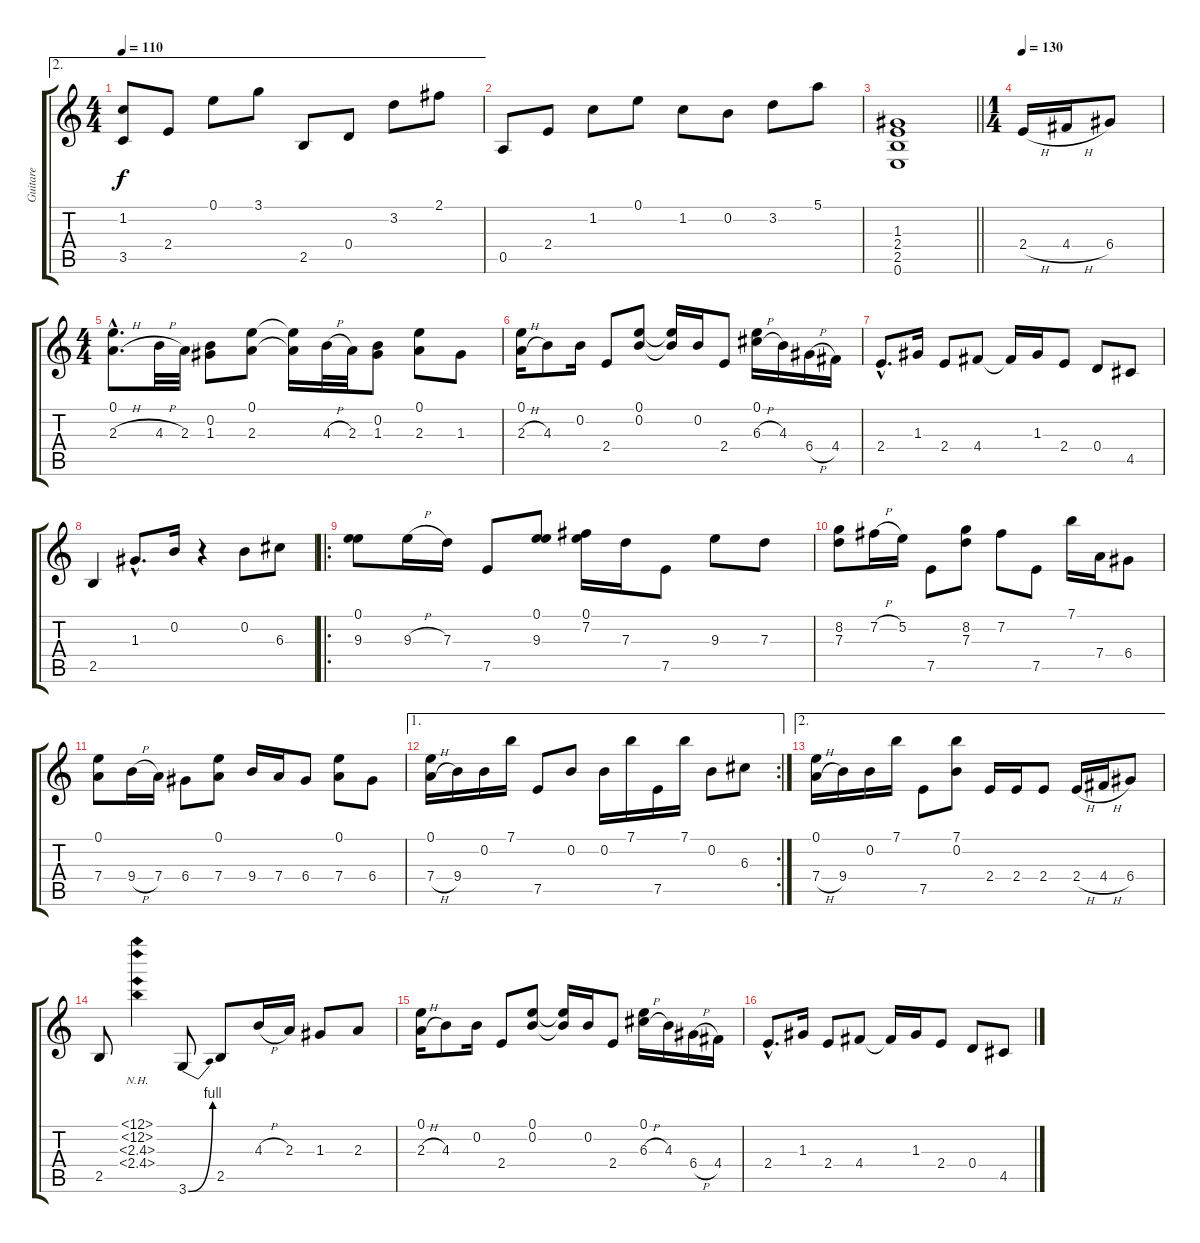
\track ("Guitare" "Guitare") {instrument acousticguitarsteel}
\staff {score tabs}
\tuning (E4 B3 G3 D3 A2 E2) {hide}
\ae 2
\ts (4 4)
\tempo 110
\clef g2
\ks c
(1.2 3.5).8{dy f} 2.4.8 0.1.8 3.1.8 2.5.8 0.4.8 3.2.8 2.1.8 |
0.5.8 2.4.8 1.2.8 0.1.8 1.2.8 0.2.8 3.2.8 5.1.8 |
\barLineRight lightlight
(1.3 2.4 2.5 0.6).1 |
\ts (1 4)
\tempo 130
2.4{h}.16 4.4{h}.16 6.4.8 |
\ts (4 4)
(0.1{hac} 2.3{h hac}).8{d} 4.3{h}.32 2.3.32 (0.2 1.3).8 (0.1 2.3).8 (0.1{t} 2.3{t}).16 4.3{h}.32 2.3.32 (0.2 1.3).8 (0.1 2.3).8 1.3.8 |
(0.1 2.3{h}).16 4.3.8 0.2.16 2.4.8 (0.1 0.2).8 (0.1{t} 0.2{t}).16 0.2.16 2.4.8 (0.1 6.3{h}).16 4.3.16 6.4{h}.16 4.4.16 |
2.4{hac}.8{d} 1.3.16 2.4.8 4.4.8 4.4{t}.16 1.3.16 2.4.8 0.4.8 4.5.8 |
2.5.4 1.3{hac}.8{d} 0.2.16 r.4 0.2.8 6.3.8 |
\ro
(0.1 9.3).8 9.3{h}.16 7.3.16 7.5.8 (0.1 9.3).8 (0.1 7.2).16 7.3.16 7.5.8 9.3.8 7.3.8 |
(8.2 7.3).8 7.2{h}.16 5.2.16 7.5.8 (8.2 7.3).8 7.2.8 7.5.8 7.1.16 7.4.16 6.4.8 |
(0.1 7.4).8 9.4{h}.16 7.4.16 6.4.8 (0.1 7.4).8 9.4.16 7.4.16 6.4.8 (0.1 7.4).8 6.4.8 |
\ae 1
\rc 2
(0.1 7.4{h}).16 9.4.16 0.2.16 7.1.16 7.5.8 0.2.8 0.2.16 7.1.16 7.5.16 7.1.16 0.2.8 6.3.8 |
\ae 2
(0.1 7.4{h}).16 9.4.16 0.2.16 7.1.16 7.5.8 (7.1 0.2).8 2.4.16 2.4.16 2.4.8 2.4{h}.16 4.4{h}.16 6.4.8 |
2.5.8 (0.1{nh} 0.2{nh} 2.3{nh} 2.4{nh}).4 3.6{be (bend 0 0 60 4)}.8 2.5.8 4.3{h}.16 2.3.16 1.3.8 2.3.8 |
(0.1 2.3{h}).16 4.3.8 0.2.16 2.4.8 (0.1 0.2).8 (0.1{t} 0.2{t}).16 0.2.16 2.4.8 (0.1 6.3{h}).16 4.3.16 6.4{h}.16 4.4.16 |
2.4{hac}.8{d} 1.3.16 2.4.8 4.4.8 4.4{t}.16 1.3.16 2.4.8 0.4.8 4.5.8
